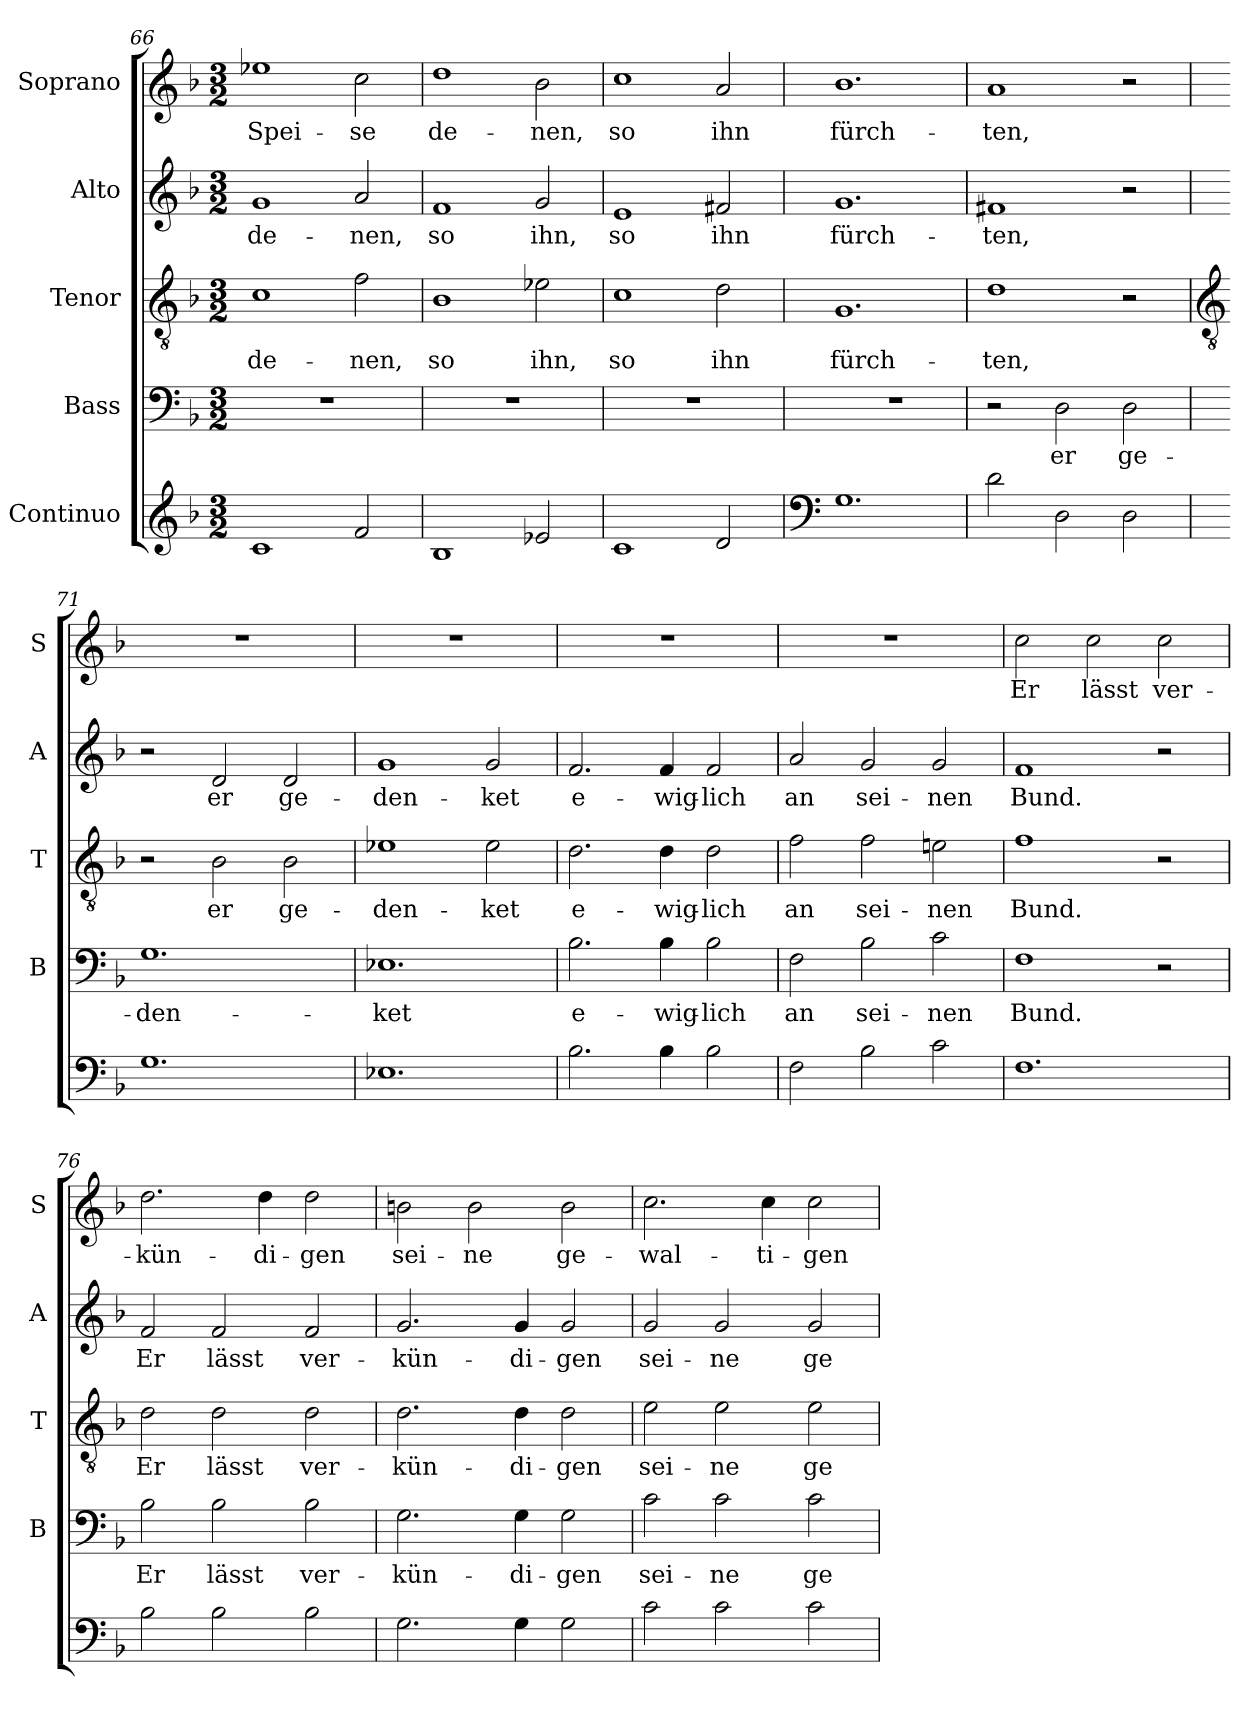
**kern	**kern	**text	**kern	**text	**kern	**text	**kern	**text
*part5	*part4	*part4	*part3	*part3	*part2	*part2	*part1	*part1
*staff5	*staff4	*staff4	*staff3	*staff3	*staff2	*staff2	*staff1	*staff1
*I"Continuo	*I"Bass	*	*I"Tenor	*	*I"Alto	*	*I"Soprano	*
*	*I'B	*	*I'T	*	*I'A	*	*I'S	*
*clefG2	*clefF4	*	*clefGv2	*	*clefG2	*	*clefG2	*
*k[b-]	*k[b-]	*	*k[b-]	*	*k[b-]	*	*k[b-]	*
*F:	*F:	*	*F:	*	*F:	*	*F:	*
*M3/2	*M3/2	*	*M3/2	*	*M3/2	*	*M3/2	*
=66	=66	=66	=66	=66	=66	=66	=66	=66
!	!LO:N:vis=1	!	!	!LO:LY:b	!	!LO:LY:b	!	!LO:LY:b
1c	1.r	.	1c	de-	1g	de-	1ee-X	Spei-
!	!	!	!	!LO:LY:b	!	!LO:LY:b	!	!LO:LY:b
2f	.	.	2f	-nen,	2a	-nen,	2cc	-se
=67	=67	=67	=67	=67	=67	=67	=67	=67
!	!LO:N:vis=1	!	!	!LO:LY:b	!	!LO:LY:b	!	!LO:LY:b
1B-	1.r	.	1B-	so	1f	so	1dd	de-
!	!	!	!	!LO:LY:b	!	!LO:LY:b	!	!LO:LY:b
2e-X	.	.	2e-X	ihn,	2g	ihn,	2b-	-nen,
=68	=68	=68	=68	=68	=68	=68	=68	=68
!	!LO:N:vis=1	!	!	!LO:LY:b	!	!LO:LY:b	!	!LO:LY:b
1c	1.r	.	1c	so	1e	so	1cc	so
!	!	!	!	!LO:LY:b	!	!LO:LY:b	!	!LO:LY:b
2d	.	.	2d	ihn	2f#X	ihn	2a	ihn
=69	=69	=69	=69	=69	=69	=69	=69	=69
*clefF4	*	*	*	*	*	*	*	*
!	!LO:N:vis=1	!	!	!LO:LY:b	!	!LO:LY:b	!	!LO:LY:b
1.G	1.r	.	1.G	fürch-	1.g	fürch-	1.b-	fürch-
=70	=70	=70	=70	=70	=70	=70	=70	=70
!	!	!	!	!LO:LY:b	!	!LO:LY:b	!	!LO:LY:b
2d	2r	.	1d	-ten,	1f#X	-ten,	1a	-ten,
!	!	!LO:LY:b	!	!	!	!	!	!
2D	2D	er	.	.	.	.	.	.
!	!	!LO:LY:b	!	!	!	!	!	!
2D	2D	ge-	2r	.	2r	.	2r	.
!!LO:LB:g=z
=71	=71	=71	=71	=71	=71	=71	=71	=71
*	*	*	*clefGv2	*	*	*	*	*
!	!	!LO:LY:b	!	!	!	!	!LO:N:vis=1	!
1.G	1.G	-den-	2r	.	2r	.	1.r	.
!	!	!	!	!LO:LY:b	!	!LO:LY:b	!	!
.	.	.	2B-	er	2d	er	.	.
!	!	!	!	!LO:LY:b	!	!LO:LY:b	!	!
.	.	.	2B-	ge-	2d	ge-	.	.
=72	=72	=72	=72	=72	=72	=72	=72	=72
!	!	!LO:LY:b	!	!LO:LY:b	!	!LO:LY:b	!LO:N:vis=1	!
1.E-X	1.E-X	-ket	1e-X	-den-	1g	-den-	1.r	.
!	!	!	!	!LO:LY:b	!	!LO:LY:b	!	!
.	.	.	2e-	-ket	2g	-ket	.	.
=73	=73	=73	=73	=73	=73	=73	=73	=73
!	!	!LO:LY:b	!	!LO:LY:b	!	!LO:LY:b	!LO:N:vis=1	!
2.B-	2.B-	e-	2.d	e-	2.f	e-	1.r	.
!	!	!LO:LY:b	!	!LO:LY:b	!	!LO:LY:b	!	!
4B-	4B-	-wig-	4d	-wig-	4f	-wig-	.	.
!	!	!LO:LY:b	!	!LO:LY:b	!	!LO:LY:b	!	!
2B-	2B-	-lich	2d	-lich	2f	-lich	.	.
=74	=74	=74	=74	=74	=74	=74	=74	=74
!	!	!LO:LY:b	!	!LO:LY:b	!	!LO:LY:b	!LO:N:vis=1	!
2F	2F	an	2f	an	2a	an	1.r	.
!	!	!LO:LY:b	!	!LO:LY:b	!	!LO:LY:b	!	!
2B-	2B-	sei-	2f	sei-	2g	sei-	.	.
!	!	!LO:LY:b	!	!LO:LY:b	!	!LO:LY:b	!	!
2c	2c	-nen	2en	-nen	2g	-nen	.	.
=75	=75	=75	=75	=75	=75	=75	=75	=75
!	!	!LO:LY:b	!	!LO:LY:b	!	!LO:LY:b	!	!LO:LY:b
1.F	1F	Bund.	1f	Bund.	1f	Bund.	2cc	Er
!	!	!	!	!	!	!	!	!LO:LY:b
.	.	.	.	.	.	.	2cc	lässt
!	!	!	!	!	!	!	!	!LO:LY:b
.	2r	.	2r	.	2r	.	2cc	ver-
=76	=76	=76	=76	=76	=76	=76	=76	=76
!	!	!LO:LY:b	!	!LO:LY:b	!	!LO:LY:b	!	!LO:LY:b
2B-	2B-	Er	2d	Er	2f	Er	2.dd	-kün-
!	!	!LO:LY:b	!	!LO:LY:b	!	!LO:LY:b	!	!
2B-	2B-	lässt	2d	lässt	2f	lässt	.	.
!	!	!	!	!	!	!	!	!LO:LY:b
.	.	.	.	.	.	.	4dd	-di-
!	!	!LO:LY:b	!	!LO:LY:b	!	!LO:LY:b	!	!LO:LY:b
2B-	2B-	ver-	2d	ver-	2f	ver-	2dd	-gen
=77	=77	=77	=77	=77	=77	=77	=77	=77
!	!	!LO:LY:b	!	!LO:LY:b	!	!LO:LY:b	!	!LO:LY:b
2.G	2.G	-kün-	2.d	-kün-	2.g	-kün-	2bn	sei-
!	!	!	!	!	!	!	!	!LO:LY:b
.	.	.	.	.	.	.	2b	-ne
!	!	!LO:LY:b	!	!LO:LY:b	!	!LO:LY:b	!	!
4G	4G	-di-	4d	-di-	4g	-di-	.	.
!	!	!LO:LY:b	!	!LO:LY:b	!	!LO:LY:b	!	!LO:LY:b
2G	2G	-gen	2d	-gen	2g	-gen	2b	ge-
=78	=78	=78	=78	=78	=78	=78	=78	=78
!	!	!LO:LY:b	!	!LO:LY:b	!	!LO:LY:b	!	!LO:LY:b
2c	2c	sei-	2e	sei-	2g	sei-	2.cc	-wal-
!	!	!LO:LY:b	!	!LO:LY:b	!	!LO:LY:b	!	!
2c	2c	-ne	2e	-ne	2g	-ne	.	.
!	!	!	!	!	!	!	!	!LO:LY:b
.	.	.	.	.	.	.	4cc	-ti-
!	!	!LO:LY:b	!	!LO:LY:b	!	!LO:LY:b	!	!LO:LY:b
2c	2c	ge-	2e	ge-	2g	ge-	2cc	-gen
=	=	=	=	=	=	=	=	=
*-	*-	*-	*-	*-	*-	*-	*-	*-
